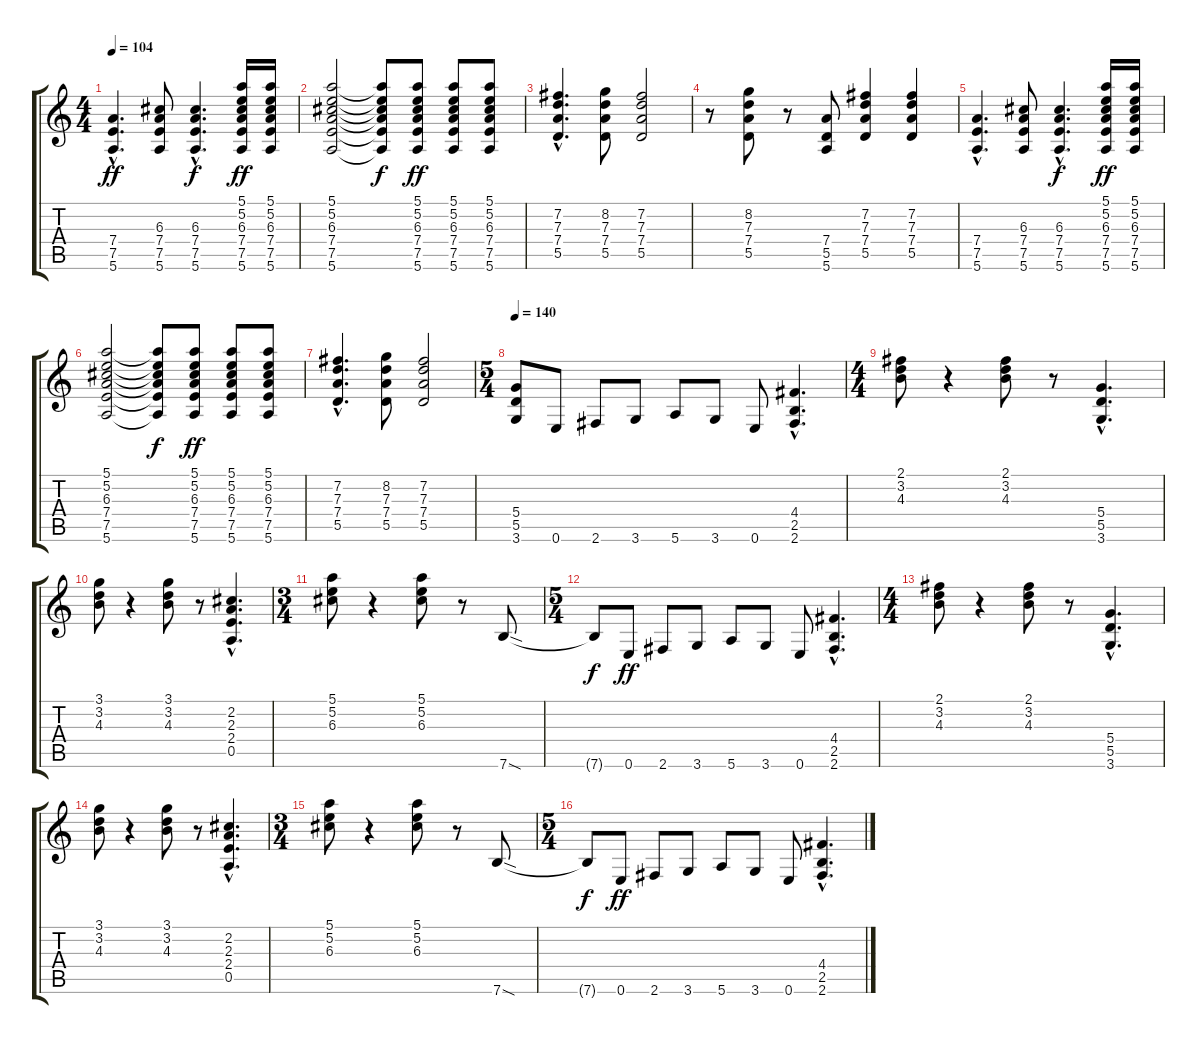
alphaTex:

\track "" {instrument distortionguitar}
\staff {score tabs}
\tuning (E4 B3 G3 D3 A2 E2) {hide}
\ts (4 4)
\tempo 104
\clef g2
\ks c
(7.4{hac} 7.5{hac} 5.6{hac}).4{d dy ff} (6.3 7.4 7.5 5.6).8 (6.3{hac} 7.4{hac} 7.5{hac} 5.6{hac}).4{d dy f} (5.1 5.2 6.3 7.4 7.5 5.6).16{dy ff} (5.1 5.2 6.3 7.4 7.5 5.6).16 |
(5.1 5.2 6.3 7.4 7.5 5.6).2 (5.1{t} 5.2{t} 6.3{t} 7.4{t} 7.5{t} 5.6{t}).8{dy f} (5.1 5.2 6.3 7.4 7.5 5.6).8{dy ff} (5.1 5.2 6.3 7.4 7.5 5.6).8 (5.1 5.2 6.3 7.4 7.5 5.6).8 |
(7.2{hac} 7.3{hac} 7.4{hac} 5.5{hac}).4{d} (8.2 7.3 7.4 5.5).8 (7.2 7.3 7.4 5.5).2 |
r.8 (8.2 7.3 7.4 5.5).8 r.8 (7.4 5.5 5.6).8 (7.2 7.3 7.4 5.5).4 (7.2 7.3 7.4 5.5).4 |
(7.4{hac} 7.5{hac} 5.6{hac}).4{d} (6.3 7.4 7.5 5.6).8 (6.3{hac} 7.4{hac} 7.5{hac} 5.6{hac}).4{d dy f} (5.1 5.2 6.3 7.4 7.5 5.6).16{dy ff} (5.1 5.2 6.3 7.4 7.5 5.6).16 |
(5.1 5.2 6.3 7.4 7.5 5.6).2 (5.1{t} 5.2{t} 6.3{t} 7.4{t} 7.5{t} 5.6{t}).8{dy f} (5.1 5.2 6.3 7.4 7.5 5.6).8{dy ff} (5.1 5.2 6.3 7.4 7.5 5.6).8 (5.1 5.2 6.3 7.4 7.5 5.6).8 |
(7.2{hac} 7.3{hac} 7.4{hac} 5.5{hac}).4{d} (8.2 7.3 7.4 5.5).8 (7.2 7.3 7.4 5.5).2 |
\ts (5 4)
\tempo 140
(5.4 5.5 3.6).8 0.6.8 2.6.8 3.6.8 5.6.8 3.6.8 0.6.8 (4.4{hac} 2.5{hac} 2.6{hac}).4{d volume 12} |
\ts (4 4)
(2.1 3.2 4.3).8 r.4 (2.1 3.2 4.3).8 r.8 (5.4{hac} 5.5{hac} 3.6{hac}).4{d} |
(3.1 3.2 4.3).8 r.4 (3.1 3.2 4.3).8 r.8 (2.2{hac} 2.3{hac} 2.4{hac} 0.5{hac}).4{d} |
\ts (3 4)
(5.1 5.2 6.3).8 r.4 (5.1 5.2 6.3).8 r.8 7.6{sod}.8 |
\ts (5 4)
7.6{t}.8{dy f} 0.6.8{dy ff} 2.6.8 3.6.8 5.6.8 3.6.8 0.6.8 (4.4{hac} 2.5{hac} 2.6{hac}).4{d} |
\ts (4 4)
(2.1 3.2 4.3).8 r.4 (2.1 3.2 4.3).8 r.8 (5.4{hac} 5.5{hac} 3.6{hac}).4{d} |
(3.1 3.2 4.3).8 r.4 (3.1 3.2 4.3).8 r.8 (2.2{hac} 2.3{hac} 2.4{hac} 0.5{hac}).4{d} |
\ts (3 4)
(5.1 5.2 6.3).8 r.4 (5.1 5.2 6.3).8 r.8 7.6{sod}.8 |
\ts (5 4)
7.6{t}.8{dy f} 0.6.8{dy ff} 2.6.8 3.6.8 5.6.8 3.6.8 0.6.8 (4.4{hac} 2.5{hac} 2.6{hac}).4{d}
